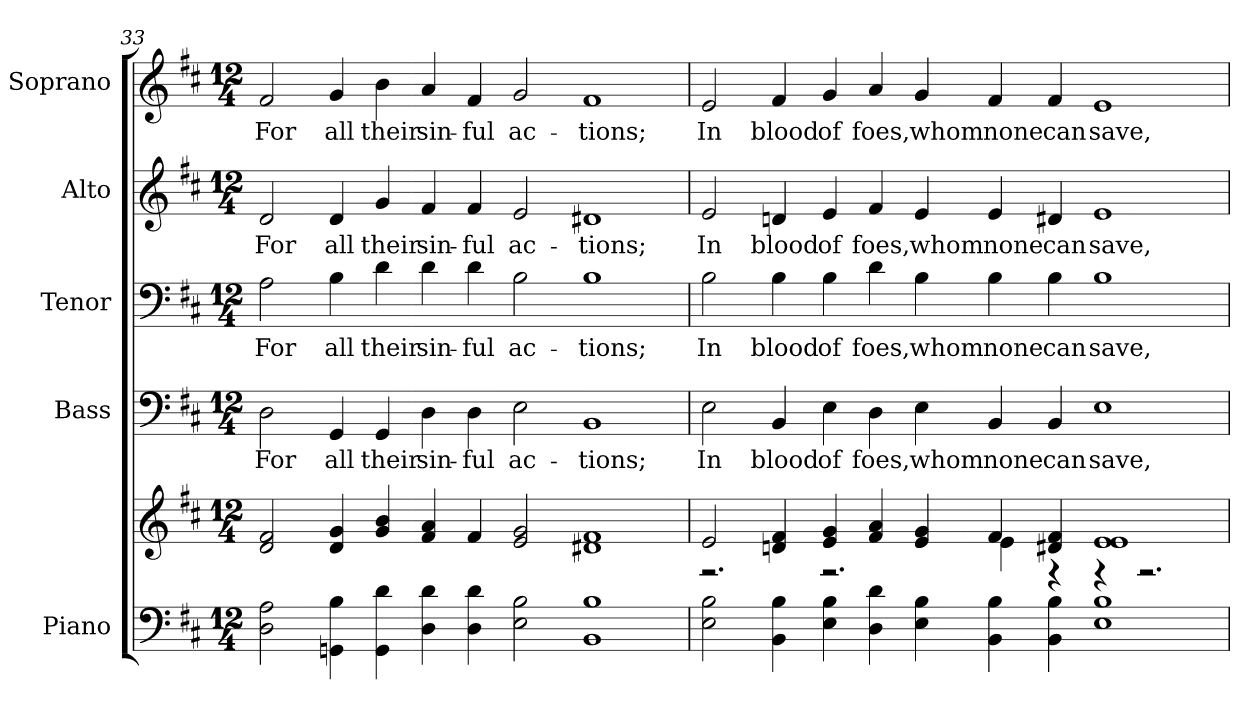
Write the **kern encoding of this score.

**kern	**kern	**kern	**text	**kern	**text	**kern	**text	**kern	**text
*part5	*part5	*part4	*part4	*part3	*part3	*part2	*part2	*part1	*part1
*staff6	*staff5	*staff4	*staff4	*staff3	*staff3	*staff2	*staff2	*staff1	*staff1
*I"Piano	*	*I"Bass	*	*I"Tenor	*	*I"Alto	*	*I"Soprano	*
*I'Pno.	*	*I'B.	*	*I'T.	*	*I'A.	*	*I'S.	*
!!LO:PB:g=z
*clefF4	*clefG2	*clefF4	*	*clefF4	*	*clefG2	*	*clefG2	*
*k[f#c#]	*k[f#c#]	*k[f#c#]	*	*k[f#c#]	*	*k[f#c#]	*	*k[f#c#]	*
*D:	*D:	*D:	*	*D:	*	*D:	*	*D:	*
*M12/4	*M12/4	*M12/4	*	*M12/4	*	*M12/4	*	*M12/4	*
=33	=33	=33	=33	=33	=33	=33	=33	=33	=33
!	!	!	!LO:LY:b:color=#000000	!	!	!	!	!	!
!	!	!	!	!	!LO:LY:b:color=#000000	!	!	!	!
!	!	!	!	!	!	!	!LO:LY:b:color=#000000	!	!
!	!	!	!	!	!	!	!	!	!LO:LY:b:color=#000000
2Di\ 2Ai	2di/ 2f#i	2Di\	For	2Ai\	For	2di/	For	2f#i/	For
!	!	!	!LO:LY:b:color=#000000	!	!	!	!	!	!
!	!	!	!	!	!LO:LY:b:color=#000000	!	!	!	!
!	!	!	!	!	!	!	!LO:LY:b:color=#000000	!	!
!	!	!	!	!	!	!	!	!	!LO:LY:b:color=#000000
4GGni\ 4Bi	4di/ 4gi	4GGi/	all	4Bi\	all	4di/	all	4gi/	all
!	!	!	!LO:LY:b:color=#000000	!	!	!	!	!	!
!	!	!	!	!	!LO:LY:b:color=#000000	!	!	!	!
!	!	!	!	!	!	!	!LO:LY:b:color=#000000	!	!
!	!	!	!	!	!	!	!	!	!LO:LY:b:color=#000000
4GGi\ 4di	4gi/ 4bi	4GGi/	their	4di\	their	4gi/	their	4bi\	their
!	!	!	!LO:LY:b:color=#000000	!	!	!	!	!	!
!	!	!	!	!	!LO:LY:b:color=#000000	!	!	!	!
!	!	!	!	!	!	!	!LO:LY:b:color=#000000	!	!
!	!	!	!	!	!	!	!	!	!LO:LY:b:color=#000000
4Di\ 4di	4f#i/ 4ai	4Di\	sin-	4di\	sin-	4f#i/	sin-	4ai/	sin-
!	!	!	!LO:LY:b:color=#000000	!	!	!	!	!	!
!	!	!	!	!	!LO:LY:b:color=#000000	!	!	!	!
!	!	!	!	!	!	!	!LO:LY:b:color=#000000	!	!
!	!	!	!	!	!	!	!	!	!LO:LY:b:color=#000000
4Di\ 4di	4f#i/	4Di\	-ful	4di\	-ful	4f#i/	-ful	4f#i/	-ful
!	!	!	!LO:LY:b:color=#000000	!	!	!	!	!	!
!	!	!	!	!	!LO:LY:b:color=#000000	!	!	!	!
!	!	!	!	!	!	!	!LO:LY:b:color=#000000	!	!
!	!	!	!	!	!	!	!	!	!LO:LY:b:color=#000000
2Ei\ 2Bi	2ei/ 2gi	2Ei\	ac-	2Bi\	ac-	2ei/	ac-	2gi/	ac-
!	!	!	!LO:LY:b:color=#000000	!	!	!	!	!	!
!	!	!	!	!	!LO:LY:b:color=#000000	!	!	!	!
!	!	!	!	!	!	!	!LO:LY:b:color=#000000	!	!
!	!	!	!	!	!	!	!	!	!LO:LY:b:color=#000000
1BBi 1Bi	1d#Xi 1f#i	1BBi	-tions;	1Bi	-tions;	1d#Xi	-tions;	1f#i	-tions;
=34	=34	=34	=34	=34	=34	=34	=34	=34	=34
*	*^	*	*	*	*	*	*	*	*
!	!	!	!	!LO:LY:b:color=#000000	!	!	!	!	!	!
!	!	!	!	!	!	!LO:LY:b:color=#000000	!	!	!	!
!	!	!	!	!	!	!	!	!LO:LY:b:color=#000000	!	!
!	!	!	!	!	!	!	!	!	!	!LO:LY:b:color=#000000
2Ei\ 2Bi	2ei/	2.r	2Ei\	In	2Bi\	In	2ei/	In	2ei/	In
!	!	!	!	!LO:LY:b:color=#000000	!	!	!	!	!	!
!	!	!	!	!	!	!LO:LY:b:color=#000000	!	!	!	!
!	!	!	!	!	!	!	!	!LO:LY:b:color=#000000	!	!
!	!	!	!	!	!	!	!	!	!	!LO:LY:b:color=#000000
4BBi\ 4Bi	4dni/ 4f#i	.	4BBi/	blood	4Bi\	blood	4dni/	blood	4f#i/	blood
!	!	!	!	!LO:LY:b:color=#000000	!	!	!	!	!	!
!	!	!	!	!	!	!LO:LY:b:color=#000000	!	!	!	!
!	!	!	!	!	!	!	!	!LO:LY:b:color=#000000	!	!
!	!	!	!	!	!	!	!	!	!	!LO:LY:b:color=#000000
4Ei\ 4Bi	4ei/ 4gi	2.r	4Ei\	of	4Bi\	of	4ei/	of	4gi/	of
!	!	!	!	!LO:LY:b:color=#000000	!	!	!	!	!	!
!	!	!	!	!	!	!LO:LY:b:color=#000000	!	!	!	!
!	!	!	!	!	!	!	!	!LO:LY:b:color=#000000	!	!
!	!	!	!	!	!	!	!	!	!	!LO:LY:b:color=#000000
4Di\ 4di	4f#i/ 4ai	.	4Di\	foes,	4di\	foes,	4f#i/	foes,	4ai/	foes,
!	!	!	!	!LO:LY:b:color=#000000	!	!	!	!	!	!
!	!	!	!	!	!	!LO:LY:b:color=#000000	!	!	!	!
!	!	!	!	!	!	!	!	!LO:LY:b:color=#000000	!	!
!	!	!	!	!	!	!	!	!	!	!LO:LY:b:color=#000000
4Ei\ 4Bi	4ei/ 4gi	.	4Ei\	whom	4Bi\	whom	4ei/	whom	4gi/	whom
!	!	!	!	!LO:LY:b:color=#000000	!	!	!	!	!	!
!	!	!	!	!	!	!LO:LY:b:color=#000000	!	!	!	!
!	!	!	!	!	!	!	!	!LO:LY:b:color=#000000	!	!
!	!	!	!	!	!	!	!	!	!	!LO:LY:b:color=#000000
4BBi\ 4Bi	4f#i/	4ei\	4BBi/	none	4Bi\	none	4ei/	none	4f#i/	none
!	!	!	!	!LO:LY:b:color=#000000	!	!	!	!	!	!
!	!	!	!	!	!	!LO:LY:b:color=#000000	!	!	!	!
!	!	!	!	!	!	!	!	!LO:LY:b:color=#000000	!	!
!	!	!	!	!	!	!	!	!	!	!LO:LY:b:color=#000000
4BBi\ 4Bi	4d#Xi/ 4f#i	4r	4BBi/	can	4Bi\	can	4d#Xi/	can	4f#i/	can
!	!	!	!	!LO:LY:b:color=#000000	!	!	!	!	!	!
!	!	!	!	!	!	!LO:LY:b:color=#000000	!	!	!	!
!	!	!	!	!	!	!	!	!LO:LY:b:color=#000000	!	!
!	!	!	!	!	!	!	!	!	!	!LO:LY:b:color=#000000
1Ei 1Bi	1ei 1ei	4r	1Ei	save,	1Bi	save,	1ei	save,	1ei	save,
.	.	2.r	.	.	.	.	.	.	.	.
*	*v	*v	*	*	*	*	*	*	*	*
=	=	=	=	=	=	=	=	=	=
*-	*-	*-	*-	*-	*-	*-	*-	*-	*-
